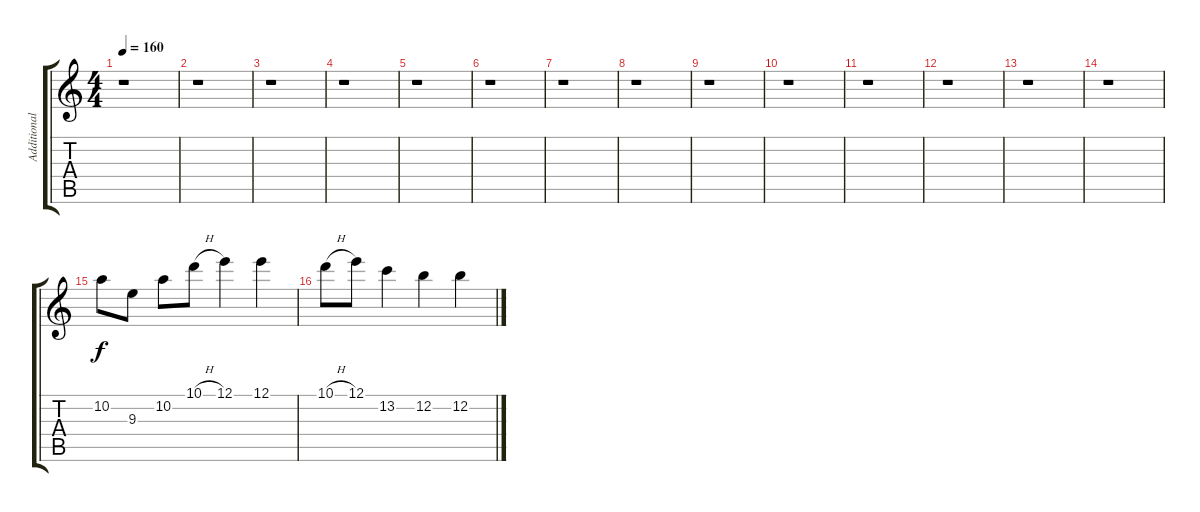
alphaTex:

\track ("Additionals" "Additional") {instrument distortionguitar}
\staff {score tabs}
\tuning (E4 B3 G3 D3 A2 E2) {hide}
\ts (4 4)
\tempo 160
\clef g2
\ks c
r.1{dy f} |
r.1 |
r.1 |
r.1 |
r.1 |
r.1 |
r.1 |
r.1 |
r.1 |
r.1 |
r.1 |
r.1 |
r.1 |
r.1 |
10.2.8{instrument acousticguitarsteel} 9.3.8 10.2.8 10.1{h}.8 12.1.4 12.1.4 |
10.1{h}.8 12.1.8 13.2.4 12.2.4 12.2.4
